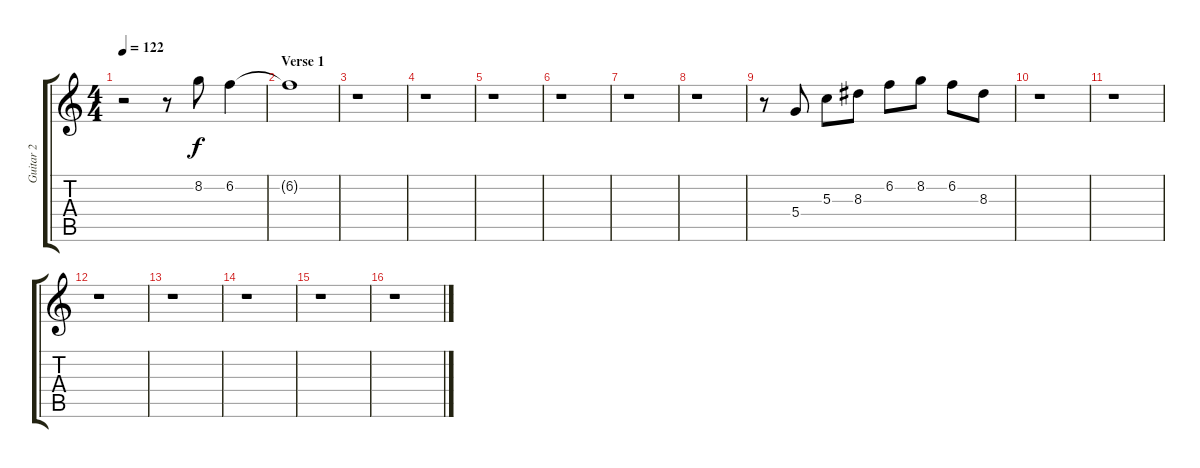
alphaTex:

\track ("Guitar 2" "Guitar 2") {instrument electricguitarjazz}
\staff {score tabs}
\tuning (E4 B3 G3 D3 A2 E2) {hide}
\ts (4 4)
\tempo 122
\clef g2
\ks c
r.2{dy f} r.8 8.2.8 6.2.4 |
\section ("" "Verse 1")
6.2{t}.1 |
r.1 |
r.1 |
r.1 |
r.1 |
r.1 |
r.1 |
r.8 5.4.8 5.3.8 8.3.8 6.2.8 8.2.8 6.2.8 8.3.8 |
r.1 |
r.1 |
r.1 |
r.1 |
r.1 |
r.1 |
r.1
